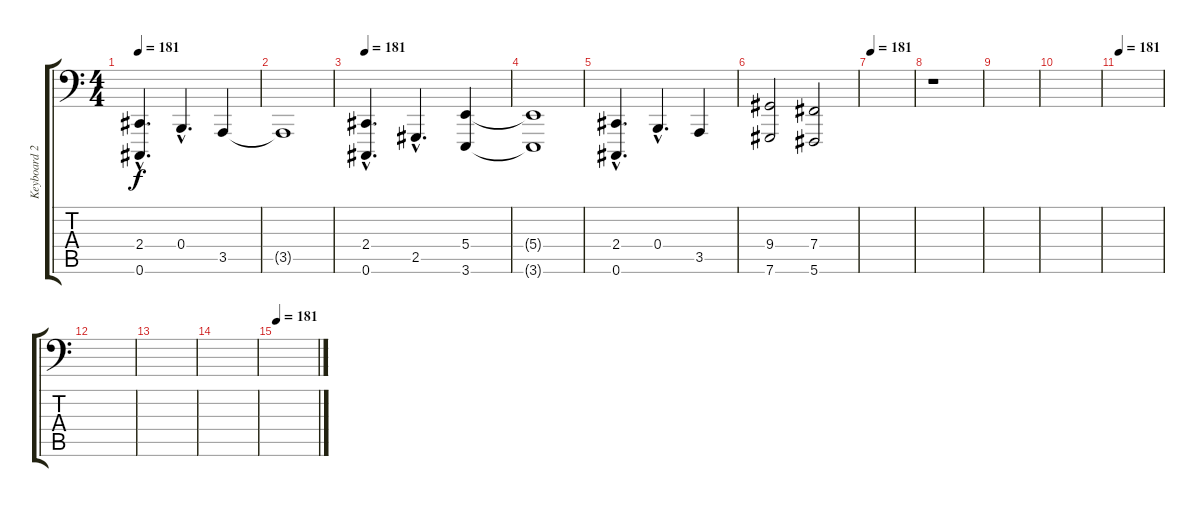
\track ("Keyboard 2" "Keyboard 2") {instrument stringensemble1}
\staff {score tabs}
\tuning (Db3 Ab2 E2 B1 Gb1 Db1) {hide}
\ts (4 4)
\tempo 181
\clef f4
\ks c
(2.4{hac} 0.6{hac}).4{d dy f} 0.4{hac}.4{d} 3.5.4 |
3.5{t}.1 |
\tempo 181
(2.4{hac} 0.6{hac}).4{d} 2.5{hac}.4{d} (5.4 3.6).4 |
(5.4{t} 3.6{t}).1 |
(2.4{hac} 0.6{hac}).4{d} 0.4{hac}.4{d} 3.5.4 |
(9.4 7.6).2 (7.4 5.6).2 |
\tempo 181
|
r.1 |
|
|
\tempo 181
|
|
|
|
\tempo 181
